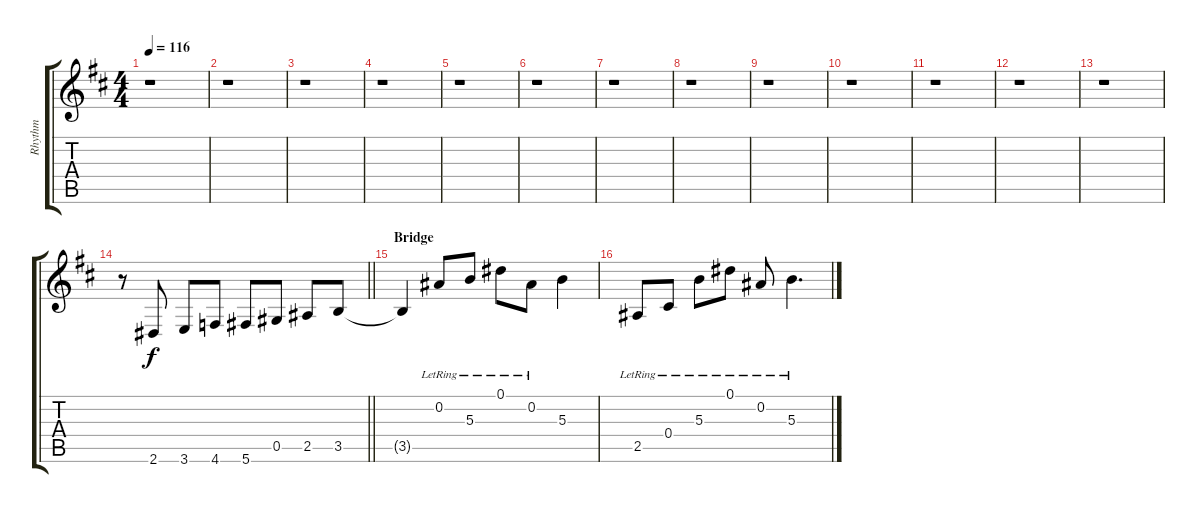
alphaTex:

\track ("Rhythm" "Rhythm") {instrument overdrivenguitar}
\staff {score tabs}
\tuning (Eb4 Bb3 Gb3 Db3 Ab2 Db2) {hide}
\ts (4 4)
\tempo 116
\clef g2
\ks d
r.1{dy f} |
r.1 |
r.1 |
r.1 |
r.1 |
r.1 |
r.1 |
r.1 |
r.1 |
r.1 |
r.1 |
r.1 |
r.1 |
\barLineRight lightlight
r.8 2.6.8 3.6.8 4.6.8 5.6.8 0.5.8 2.5.8 3.5.8 |
\section ("" "Bridge")
3.5{t}.4 0.2{lr}.8 5.3{lr}.8 0.1{lr}.8 0.2{lr}.8 5.3.4 |
2.5{lr}.8 0.4{lr}.8 5.3{lr}.8 0.1{lr}.8 0.2{lr}.8 5.3{lr}.4{d}
